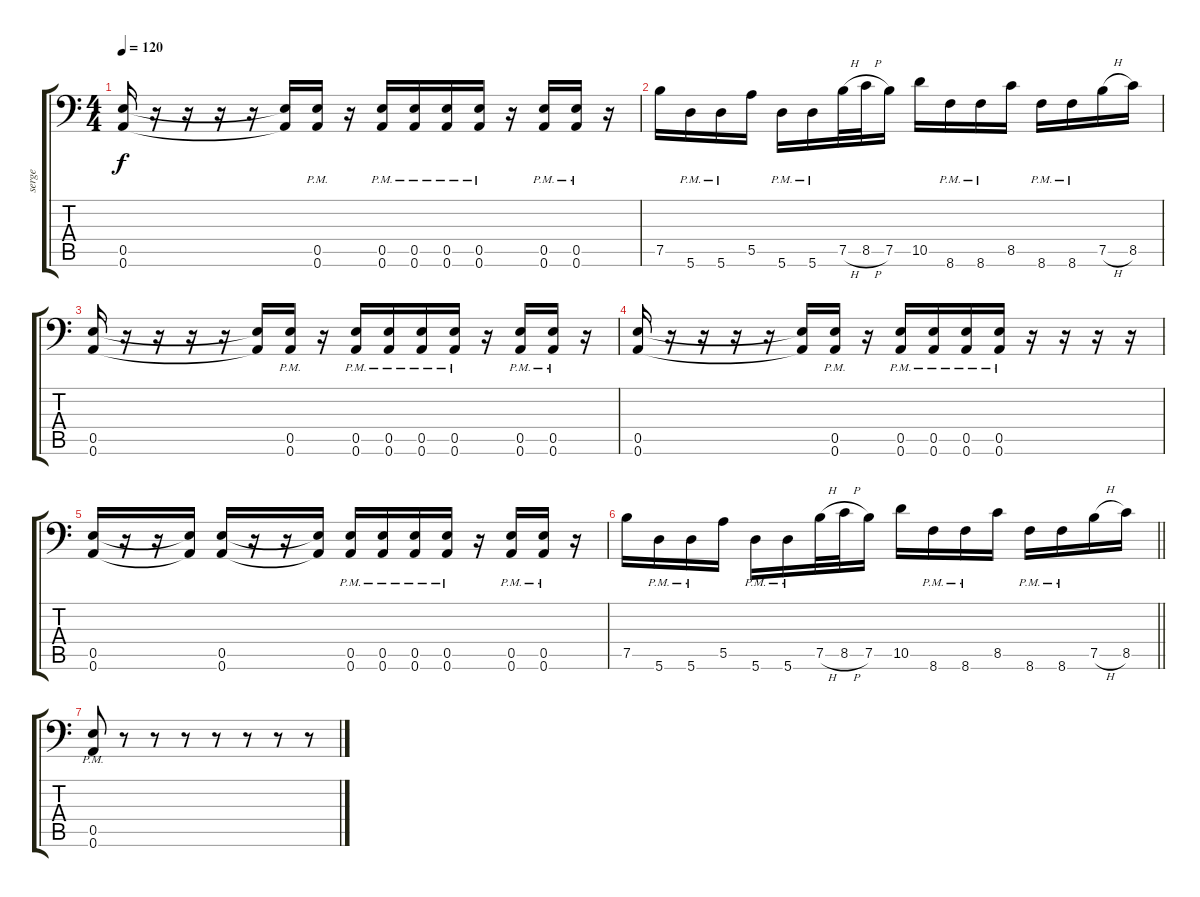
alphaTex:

\track ("serge" "serge") {instrument distortionguitar}
\staff {score tabs}
\tuning (B3 Gb3 D3 A2 E2 A1) {hide}
\ts (4 4)
\tempo 120
\clef f4
\ks c
(0.5 0.6).16{dy f} r.16 r.16 r.16 r.16 (0.5{t} 0.6{t}).16 (0.5 0.6{pm}).16 r.16 (0.5 0.6{pm}).16 (0.5 0.6{pm}).16 (0.5 0.6{pm}).16 (0.5 0.6{pm}).16 r.16 (0.5 0.6{pm}).16 (0.5 0.6{pm}).16 r.16 |
7.5.16 5.6{pm}.16 5.6{pm}.16 5.5.16 5.6{pm}.16 5.6{pm}.16 7.5{h}.32 8.5{h}.32 7.5.16 10.5.16 8.6{pm}.16 8.6{pm}.16 8.5.16 8.6{pm}.16 8.6{pm}.16 7.5{h}.16 8.5.16 |
(0.5 0.6).16 r.16 r.16 r.16 r.16 (0.5{t} 0.6{t}).16 (0.5 0.6{pm}).16 r.16 (0.5 0.6{pm}).16 (0.5 0.6{pm}).16 (0.5 0.6{pm}).16 (0.5 0.6{pm}).16 r.16 (0.5 0.6{pm}).16 (0.5 0.6{pm}).16 r.16 |
(0.5 0.6).16 r.16 r.16 r.16 r.16 (0.5{t} 0.6{t}).16 (0.5 0.6{pm}).16 r.16 (0.5 0.6{pm}).16 (0.5 0.6{pm}).16 (0.5 0.6{pm}).16 (0.5 0.6{pm}).16 r.16 r.16 r.16 r.16 |
(0.5 0.6).16 r.16 r.16 (0.5{t} 0.6{t}).16 (0.5 0.6).16 r.16 r.16 (0.5{t} 0.6{t}).16 (0.5 0.6{pm}).16 (0.5 0.6{pm}).16 (0.5 0.6{pm}).16 (0.5 0.6{pm}).16 r.16 (0.5 0.6{pm}).16 (0.5 0.6{pm}).16 r.16 |
\barLineRight lightlight
7.5.16 5.6{pm}.16 5.6{pm}.16 5.5.16 5.6{pm}.16 5.6{pm}.16 7.5{h}.32 8.5{h}.32 7.5.16 10.5.16 8.6{pm}.16 8.6{pm}.16 8.5.16 8.6{pm}.16 8.6{pm}.16 7.5{h}.16 8.5.16 |
(0.5 0.6{pm}).8 r.8 r.8 r.8 r.8 r.8 r.8 r.8
